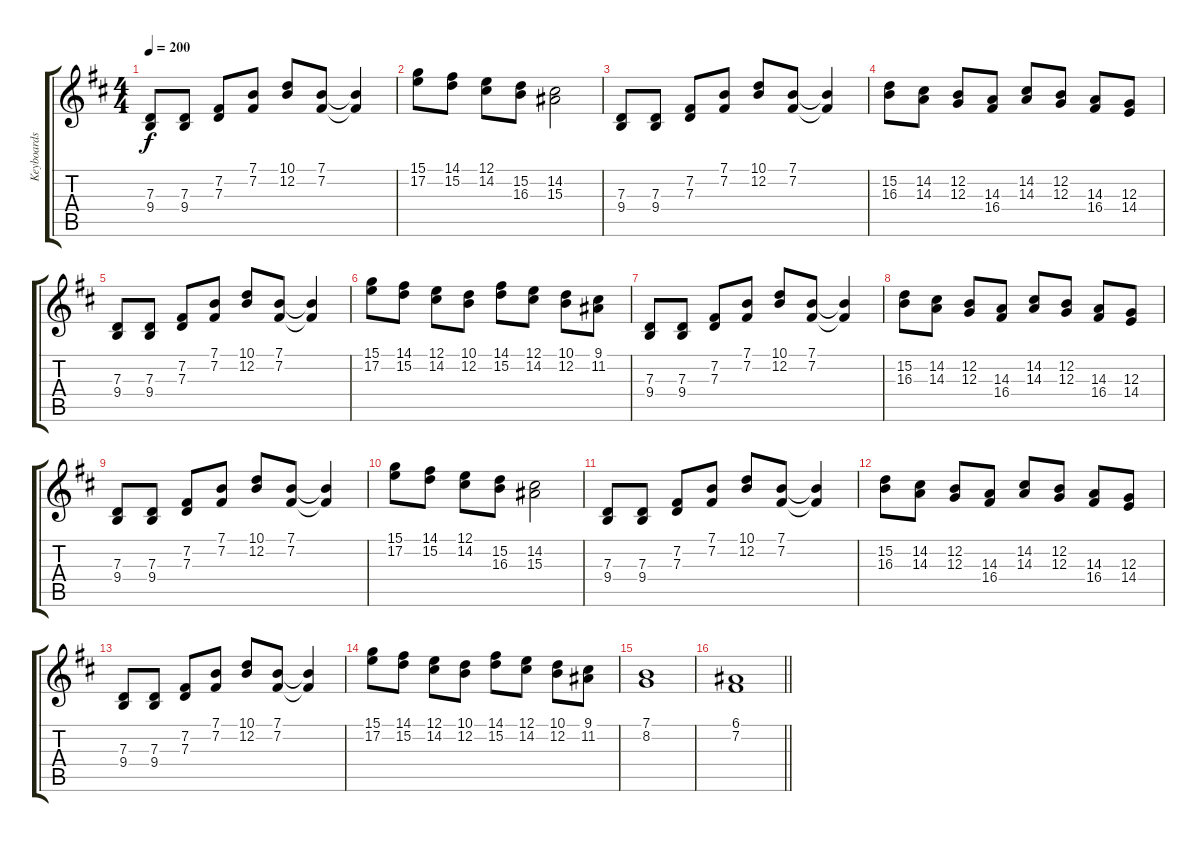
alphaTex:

\track ("Keyboards" "Keyboards") {instrument harpsichord}
\staff {score tabs}
\tuning (E4 B3 G3 D3 A2 E2) {hide}
\ts (4 4)
\tempo 200
\clef g2
\ks bminor
(7.3 9.4).8{dy f} (7.3 9.4).8 (7.2 7.3).8 (7.1 7.2).8 (10.1 12.2).8 (7.1 7.2).8 (7.1{t} 7.2{t}).4 |
(15.1 17.2).8 (14.1 15.2).8 (12.1 14.2).8 (15.2 16.3).8 (14.2 15.3).2 |
(7.3 9.4).8 (7.3 9.4).8 (7.2 7.3).8 (7.1 7.2).8 (10.1 12.2).8 (7.1 7.2).8 (7.1{t} 7.2{t}).4 |
(15.2 16.3).8 (14.2 14.3).8 (12.2 12.3).8 (14.3 16.4).8 (14.2 14.3).8 (12.2 12.3).8 (14.3 16.4).8 (12.3 14.4).8 |
(7.3 9.4).8 (7.3 9.4).8 (7.2 7.3).8 (7.1 7.2).8 (10.1 12.2).8 (7.1 7.2).8 (7.1{t} 7.2{t}).4 |
(15.1 17.2).8 (14.1 15.2).8 (12.1 14.2).8 (10.1 12.2).8 (14.1 15.2).8 (12.1 14.2).8 (10.1 12.2).8 (9.1 11.2).8 |
(7.3 9.4).8 (7.3 9.4).8 (7.2 7.3).8 (7.1 7.2).8 (10.1 12.2).8 (7.1 7.2).8 (7.1{t} 7.2{t}).4 |
(15.2 16.3).8 (14.2 14.3).8 (12.2 12.3).8 (14.3 16.4).8 (14.2 14.3).8 (12.2 12.3).8 (14.3 16.4).8 (12.3 14.4).8 |
(7.3 9.4).8 (7.3 9.4).8 (7.2 7.3).8 (7.1 7.2).8 (10.1 12.2).8 (7.1 7.2).8 (7.1{t} 7.2{t}).4 |
(15.1 17.2).8 (14.1 15.2).8 (12.1 14.2).8 (15.2 16.3).8 (14.2 15.3).2 |
(7.3 9.4).8 (7.3 9.4).8 (7.2 7.3).8 (7.1 7.2).8 (10.1 12.2).8 (7.1 7.2).8 (7.1{t} 7.2{t}).4 |
(15.2 16.3).8 (14.2 14.3).8 (12.2 12.3).8 (14.3 16.4).8 (14.2 14.3).8 (12.2 12.3).8 (14.3 16.4).8 (12.3 14.4).8 |
(7.3 9.4).8 (7.3 9.4).8 (7.2 7.3).8 (7.1 7.2).8 (10.1 12.2).8 (7.1 7.2).8 (7.1{t} 7.2{t}).4 |
(15.1 17.2).8 (14.1 15.2).8 (12.1 14.2).8 (10.1 12.2).8 (14.1 15.2).8 (12.1 14.2).8 (10.1 12.2).8 (9.1 11.2).8 |
(7.1 8.2).1 |
\barLineRight lightlight
(6.1 7.2).1
